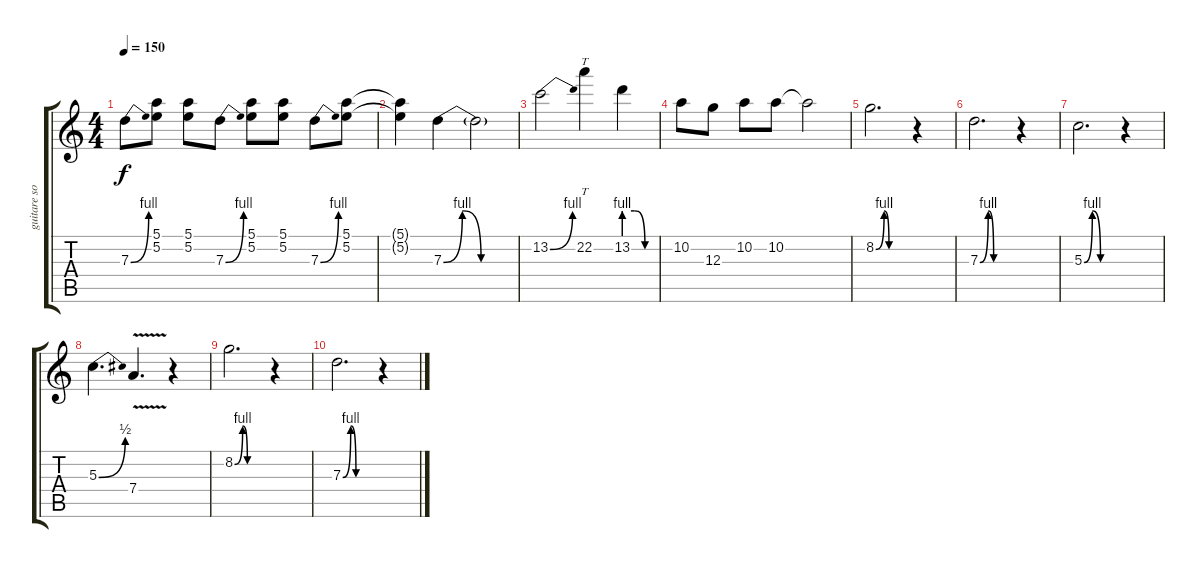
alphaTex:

\track ("guitare solo" "guitare so") {instrument distortionguitar}
\staff {score tabs}
\tuning (E4 B3 G3 D3 A2 E2) {hide}
\ts (4 4)
\tempo 150
\clef g2
\ks c
7.3{be (bend 0 0 60 4)}.8{dy f} (5.1 5.2).8 (5.1 5.2).8 7.3{be (bend 0 0 60 4)}.8 (5.1 5.2).8 (5.1 5.2).8 7.3{be (bend 0 0 60 4)}.8 (5.1 5.2).8 |
(5.1{t} 5.2{t}).4 7.3{be (custom 0 0 15 4 30 0 45 0 60 0)}.4 7.3{t}.2 |
13.2{be (bend 0 0 60 4)}.2 22.2.4{tt} 13.2{be (custom 0 4 20 4 40 0 60 0)}.4 |
10.2.8 12.3.8 10.2.8 10.2.8 10.2{t}.2 |
8.2{be (custom 0 0 15 4 24 0 30 0 35 0 40 0 45 0 60 0)}.2{d} r.4 |
7.3{be (custom 0 0 15 4 25 0 30 0 35 0 40 0 45 0 60 0)}.2{d} r.4 |
5.3{be (custom 0 0 15 4 30 0 35 0 40 0 45 0 60 0)}.2{d} r.4 |
5.3{be (bend 0 0 60 2)}.4{d} 7.4{v}.4{d} r.4 |
8.2{be (custom 0 0 15 4 24 0 30 0 45 0 60 0)}.2{d} r.4 |
7.3{be (custom 0 0 15 4 25 0 30 0 45 0 60 0)}.2{d} r.4
